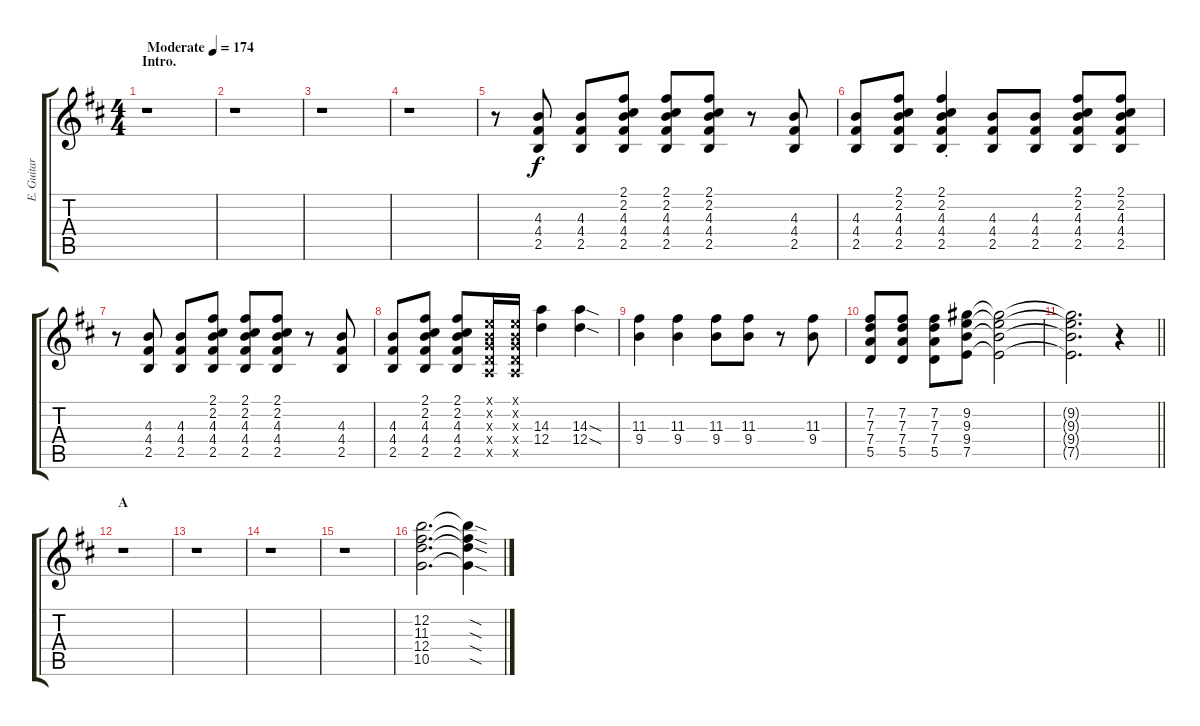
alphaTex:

\track ("E. Guitar I" "E. Guitar ") {instrument overdrivenguitar}
\staff {score tabs}
\tuning (E4 B3 G3 D3 A2 E2) {hide}
\ts (4 4)
\section ("" "Intro.")
\tempo (174 "Moderate")
\clef g2
\ks bminor
r.1{dy f instrument overdrivenguitar} |
r.1 |
r.1 |
r.1 |
r.8 (4.3 4.4 2.5).8 (4.3 4.4 2.5).8 (2.1 2.2 4.3 4.4 2.5).8 (2.1 2.2 4.3 4.4 2.5).8 (2.1 2.2 4.3 4.4 2.5).8 r.8 (4.3 4.4 2.5).8 |
(4.3 4.4 2.5).8 (2.1 2.2 4.3 4.4 2.5).8 (2.1{st} 2.2{st} 4.3{st} 4.4{st} 2.5{st}).4 (4.3 4.4 2.5).8 (4.3 4.4 2.5).8 (2.1 2.2 4.3 4.4 2.5).8 (2.1 2.2 4.3 4.4 2.5).8 |
r.8 (4.3 4.4 2.5).8 (4.3 4.4 2.5).8 (2.1 2.2 4.3 4.4 2.5).8 (2.1 2.2 4.3 4.4 2.5).8 (2.1 2.2 4.3 4.4 2.5).8 r.8 (4.3 4.4 2.5).8 |
(4.3 4.4 2.5).8 (2.1 2.2 4.3 4.4 2.5).8 (2.1 2.2 4.3 4.4 2.5).8 (0.1{x} 0.2{x} 0.3{x} 0.4{x} 0.5{x}).16 (0.1{x} 0.2{x} 0.3{x} 0.4{x} 0.5{x}).16 (14.3 12.4).4 (14.3{sod} 12.4{sod}).4 |
(11.3 9.4).4 (11.3 9.4).4 (11.3 9.4).8 (11.3 9.4).8 r.8 (11.3 9.4).8 |
(7.2 7.3 7.4 5.5).8 (7.2 7.3 7.4 5.5).8 (7.2 7.3 7.4 5.5).8 (9.2 9.3 9.4 7.5).8 (9.2{t} 9.3{t} 9.4{t} 7.5{t}).2 |
\barLineRight lightlight
(9.2{t} 9.3{t} 9.4{t} 7.5{t}).2{d} r.4 |
\section ("" "A")
r.1 |
r.1 |
r.1 |
r.1 |
(12.2 11.3 12.4 10.5).2{d} (12.2{sod t} 11.3{sod t} 12.4{sod t} 10.5{sod t}).4
